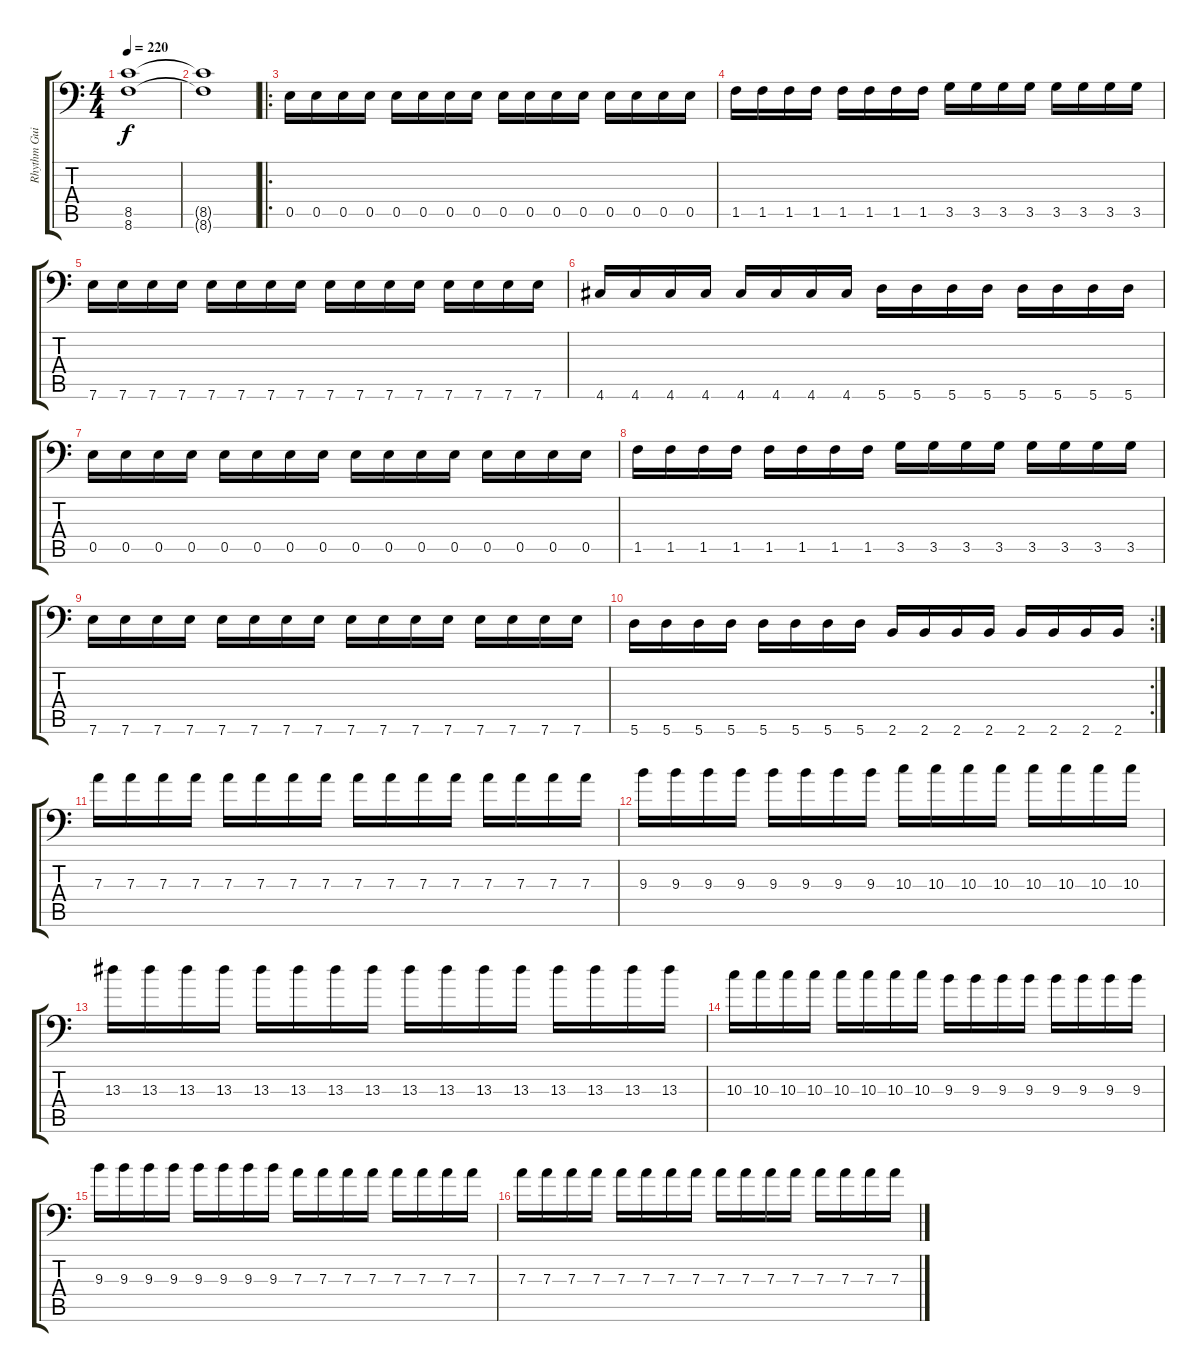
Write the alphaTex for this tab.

\track ("Rhythm Guitar 2" "Rhythm Gui") {instrument overdrivenguitar}
\staff {score tabs}
\tuning (B3 Gb3 D3 A2 E2 A1) {hide}
\ts (4 4)
\tempo 220
\clef f4
\ks c
(8.5{t} 8.6{t}).1{dy f} |
(8.5{t} 8.6{t}).1 |
\ro
0.5.16 0.5.16 0.5.16 0.5.16 0.5.16 0.5.16 0.5.16 0.5.16 0.5.16 0.5.16 0.5.16 0.5.16 0.5.16 0.5.16 0.5.16 0.5.16 |
1.5.16 1.5.16 1.5.16 1.5.16 1.5.16 1.5.16 1.5.16 1.5.16 3.5.16 3.5.16 3.5.16 3.5.16 3.5.16 3.5.16 3.5.16 3.5.16 |
7.6.16 7.6.16 7.6.16 7.6.16 7.6.16 7.6.16 7.6.16 7.6.16 7.6.16 7.6.16 7.6.16 7.6.16 7.6.16 7.6.16 7.6.16 7.6.16 |
4.6.16 4.6.16 4.6.16 4.6.16 4.6.16 4.6.16 4.6.16 4.6.16 5.6.16 5.6.16 5.6.16 5.6.16 5.6.16 5.6.16 5.6.16 5.6.16 |
0.5.16 0.5.16 0.5.16 0.5.16 0.5.16 0.5.16 0.5.16 0.5.16 0.5.16 0.5.16 0.5.16 0.5.16 0.5.16 0.5.16 0.5.16 0.5.16 |
1.5.16 1.5.16 1.5.16 1.5.16 1.5.16 1.5.16 1.5.16 1.5.16 3.5.16 3.5.16 3.5.16 3.5.16 3.5.16 3.5.16 3.5.16 3.5.16 |
7.6.16 7.6.16 7.6.16 7.6.16 7.6.16 7.6.16 7.6.16 7.6.16 7.6.16 7.6.16 7.6.16 7.6.16 7.6.16 7.6.16 7.6.16 7.6.16 |
\rc 2
5.6.16 5.6.16 5.6.16 5.6.16 5.6.16 5.6.16 5.6.16 5.6.16 2.6.16 2.6.16 2.6.16 2.6.16 2.6.16 2.6.16 2.6.16 2.6.16 |
7.3.16 7.3.16 7.3.16 7.3.16 7.3.16 7.3.16 7.3.16 7.3.16 7.3.16 7.3.16 7.3.16 7.3.16 7.3.16 7.3.16 7.3.16 7.3.16 |
9.3.16 9.3.16 9.3.16 9.3.16 9.3.16 9.3.16 9.3.16 9.3.16 10.3.16 10.3.16 10.3.16 10.3.16 10.3.16 10.3.16 10.3.16 10.3.16 |
13.3.16 13.3.16 13.3.16 13.3.16 13.3.16 13.3.16 13.3.16 13.3.16 13.3.16 13.3.16 13.3.16 13.3.16 13.3.16 13.3.16 13.3.16 13.3.16 |
10.3.16 10.3.16 10.3.16 10.3.16 10.3.16 10.3.16 10.3.16 10.3.16 9.3.16 9.3.16 9.3.16 9.3.16 9.3.16 9.3.16 9.3.16 9.3.16 |
9.3.16 9.3.16 9.3.16 9.3.16 9.3.16 9.3.16 9.3.16 9.3.16 7.3.16 7.3.16 7.3.16 7.3.16 7.3.16 7.3.16 7.3.16 7.3.16 |
7.3.16 7.3.16 7.3.16 7.3.16 7.3.16 7.3.16 7.3.16 7.3.16 7.3.16 7.3.16 7.3.16 7.3.16 7.3.16 7.3.16 7.3.16 7.3.16
